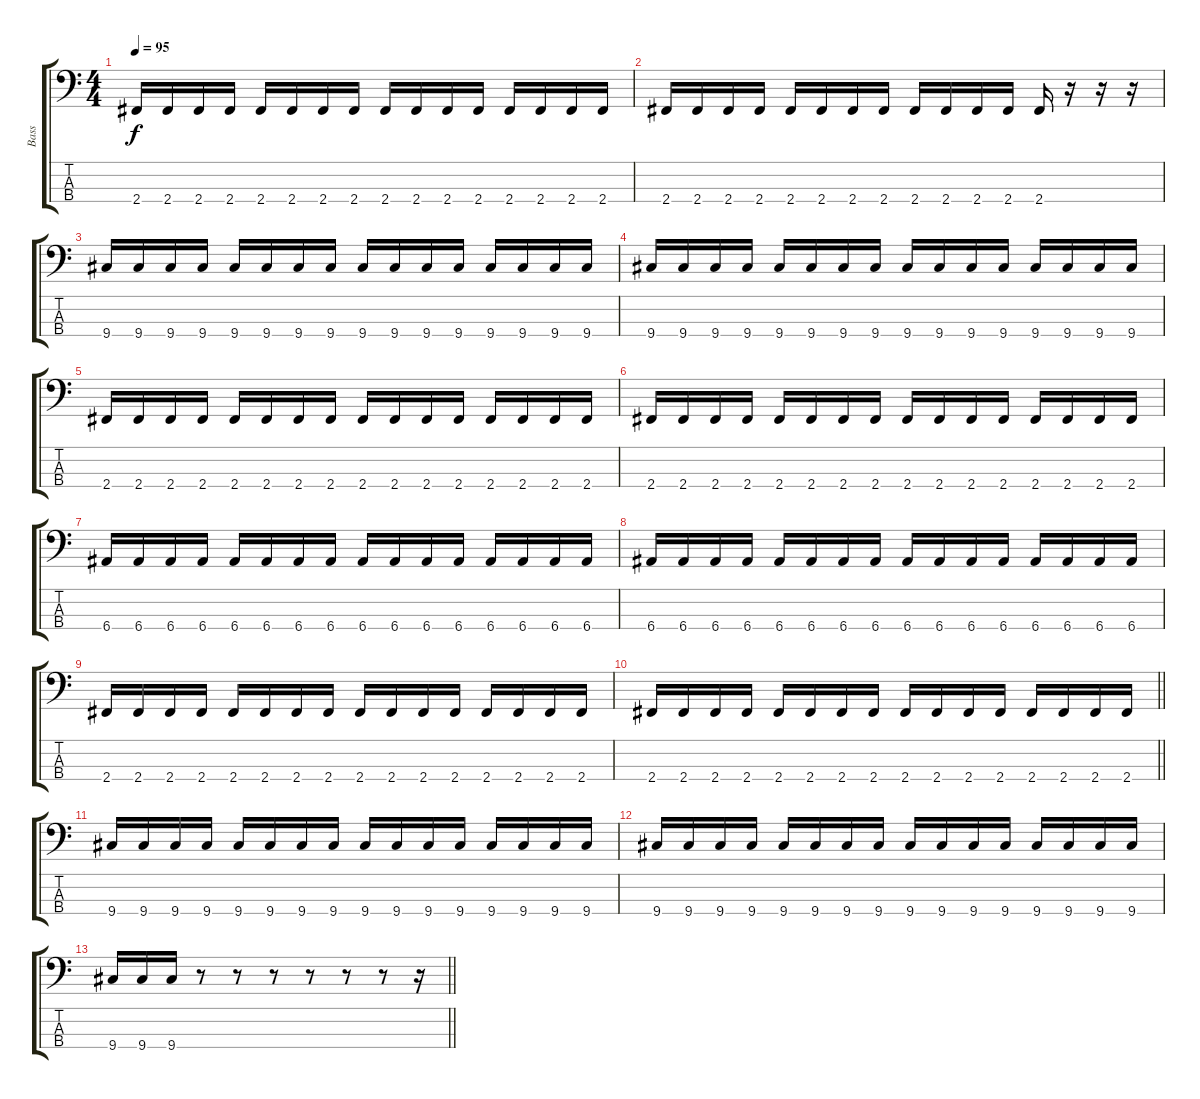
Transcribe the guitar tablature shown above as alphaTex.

\track ("Bass" "Bass") {instrument electricbassfinger}
\staff {score tabs}
\tuning (G2 D2 A1 E1) {hide}
\ts (4 4)
\tempo 95
\clef f4
\ks c
2.4.16{dy f} 2.4.16 2.4.16 2.4.16 2.4.16 2.4.16 2.4.16 2.4.16 2.4.16 2.4.16 2.4.16 2.4.16 2.4.16 2.4.16 2.4.16 2.4.16 |
2.4.16 2.4.16 2.4.16 2.4.16 2.4.16 2.4.16 2.4.16 2.4.16 2.4.16 2.4.16 2.4.16 2.4.16 2.4.16 r.16 r.16 r.16 |
9.4.16 9.4.16 9.4.16 9.4.16 9.4.16 9.4.16 9.4.16 9.4.16 9.4.16 9.4.16 9.4.16 9.4.16 9.4.16 9.4.16 9.4.16 9.4.16 |
9.4.16 9.4.16 9.4.16 9.4.16 9.4.16 9.4.16 9.4.16 9.4.16 9.4.16 9.4.16 9.4.16 9.4.16 9.4.16 9.4.16 9.4.16 9.4.16 |
2.4.16 2.4.16 2.4.16 2.4.16 2.4.16 2.4.16 2.4.16 2.4.16 2.4.16 2.4.16 2.4.16 2.4.16 2.4.16 2.4.16 2.4.16 2.4.16 |
2.4.16 2.4.16 2.4.16 2.4.16 2.4.16 2.4.16 2.4.16 2.4.16 2.4.16 2.4.16 2.4.16 2.4.16 2.4.16 2.4.16 2.4.16 2.4.16 |
6.4.16 6.4.16 6.4.16 6.4.16 6.4.16 6.4.16 6.4.16 6.4.16 6.4.16 6.4.16 6.4.16 6.4.16 6.4.16 6.4.16 6.4.16 6.4.16 |
6.4.16 6.4.16 6.4.16 6.4.16 6.4.16 6.4.16 6.4.16 6.4.16 6.4.16 6.4.16 6.4.16 6.4.16 6.4.16 6.4.16 6.4.16 6.4.16 |
2.4.16 2.4.16 2.4.16 2.4.16 2.4.16 2.4.16 2.4.16 2.4.16 2.4.16 2.4.16 2.4.16 2.4.16 2.4.16 2.4.16 2.4.16 2.4.16 |
\barLineRight lightlight
2.4.16 2.4.16 2.4.16 2.4.16 2.4.16 2.4.16 2.4.16 2.4.16 2.4.16 2.4.16 2.4.16 2.4.16 2.4.16 2.4.16 2.4.16 2.4.16 |
9.4.16 9.4.16 9.4.16 9.4.16 9.4.16 9.4.16 9.4.16 9.4.16 9.4.16 9.4.16 9.4.16 9.4.16 9.4.16 9.4.16 9.4.16 9.4.16 |
9.4.16 9.4.16 9.4.16 9.4.16 9.4.16 9.4.16 9.4.16 9.4.16 9.4.16 9.4.16 9.4.16 9.4.16 9.4.16 9.4.16 9.4.16 9.4.16 |
\barLineRight lightlight
9.4.16 9.4.16 9.4.16 r.8 r.8 r.8 r.8 r.8 r.8 r.16
